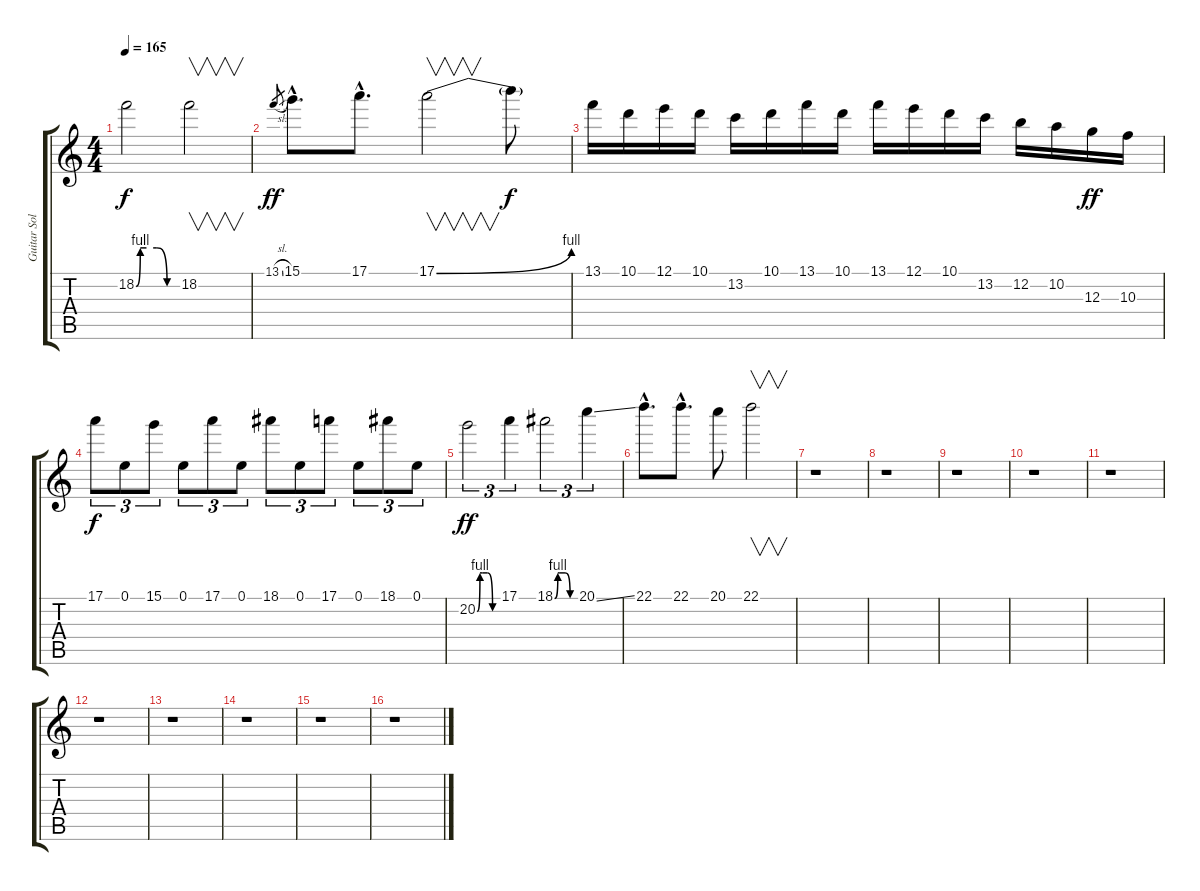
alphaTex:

\track ("Guitar Solo I" "Guitar Sol") {instrument distortionguitar}
\staff {score tabs}
\tuning (E4 B3 G3 D3 A2 E2) {hide}
\ts (4 4)
\tempo 165
\clef g2
\ks c
18.2{be (custom 0 0 6 4 15 4 30 4 45 0 60 0)}.2{dy f} 18.2.2{v} |
13.1{sl}.8{gr dy ff} 15.1{hac}.8{d} 17.1{hac}.8{d} 17.1{be (bend 0 0 60 4)}.2{v} 17.1{t}.8{dy f} |
13.1.16 10.1.16 12.1.16 10.1.16 13.2.16 10.1.16 13.1.16 10.1.16 13.1.16 12.1.16 10.1.16 13.2.16 12.2.16 10.2.16 12.3.16{dy ff} 10.3.16 |
17.1.8{tu (3 2) dy f} 0.1.8{tu (3 2)} 15.1.8{tu (3 2)} 0.1.8{tu (3 2)} 17.1.8{tu (3 2)} 0.1.8{tu (3 2)} 18.1.8{tu (3 2)} 0.1.8{tu (3 2)} 17.1.8{tu (3 2)} 0.1.8{tu (3 2)} 18.1.8{tu (3 2)} 0.1.8{tu (3 2)} |
20.2{be (custom 0 0 8 4 15 4 30 4 45 0 60 0)}.2{tu (3 2) dy ff} 17.1.4{tu (3 2)} 18.1{be (custom 0 0 9 4 15 4 30 4 45 0 60 0)}.2{tu (3 2)} 20.1{ss}.4{tu (3 2)} |
22.1{hac}.8{d} 22.1{hac}.8{d} 20.1.8 22.1.2{v} |
r.1 |
r.1 |
r.1 |
r.1 |
r.1 |
r.1 |
r.1 |
r.1 |
r.1 |
r.1
